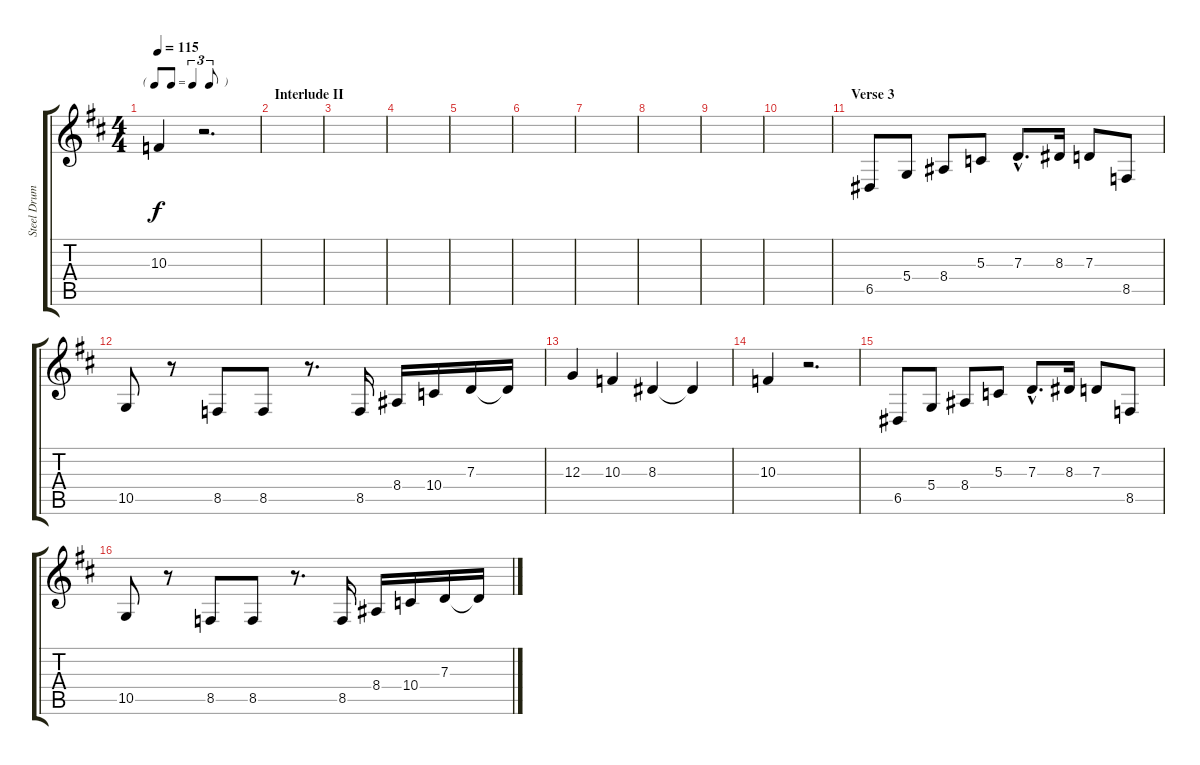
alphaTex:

\track ("Steel Drums 1" "Steel Drum") {instrument steeldrums}
\staff {score tabs}
\tuning (E4 B3 G3 D3 A2 E2) {hide}
\ts (4 4)
\tf triplet8th
\tempo 115
\clef g2
\ks d
10.3.4{dy f} r.2{d} |
\section ("" "Interlude II")
|
|
|
|
|
|
|
|
|
\section ("" "Verse 3")
6.5.8 5.4.8 8.4.8 5.3.8 7.3{hac}.8{d} 8.3.16 7.3.8 8.5.8 |
10.5.8 r.8 8.5.8 8.5.8 r.8{d} 8.5.16 8.4.16 10.4.16 7.3.16 7.3{t}.16 |
12.3.4 10.3.4 8.3.4 8.3{t}.4 |
10.3.4 r.2{d} |
6.5.8 5.4.8 8.4.8 5.3.8 7.3{hac}.8{d} 8.3.16 7.3.8 8.5.8 |
10.5.8 r.8 8.5.8 8.5.8 r.8{d} 8.5.16 8.4.16 10.4.16 7.3.16 7.3{t}.16
